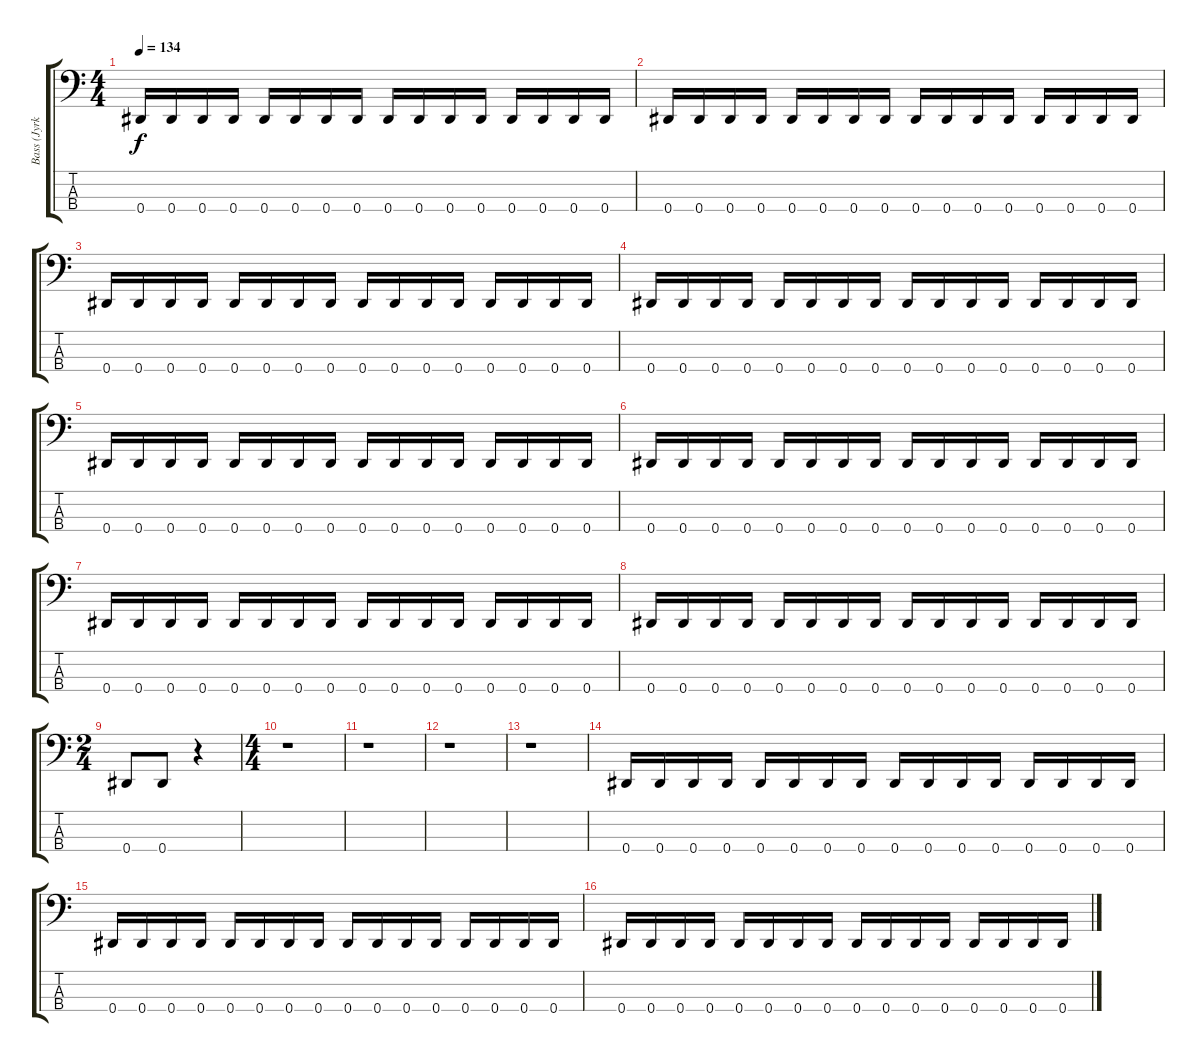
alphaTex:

\track ("Bass (Jyrki Lentonen)" "Bass (Jyrk") {instrument electricbasspick}
\staff {score tabs}
\tuning (Gb2 Db2 Ab1 Eb1) {hide}
\ts (4 4)
\tempo 134
\clef f4
\ks c
0.4.16{dy f instrument electricbasspick} 0.4.16 0.4.16 0.4.16 0.4.16 0.4.16 0.4.16 0.4.16 0.4.16 0.4.16 0.4.16 0.4.16 0.4.16 0.4.16 0.4.16 0.4.16 |
0.4.16 0.4.16 0.4.16 0.4.16 0.4.16 0.4.16 0.4.16 0.4.16 0.4.16 0.4.16 0.4.16 0.4.16 0.4.16 0.4.16 0.4.16 0.4.16 |
0.4.16 0.4.16 0.4.16 0.4.16 0.4.16 0.4.16 0.4.16 0.4.16 0.4.16 0.4.16 0.4.16 0.4.16 0.4.16 0.4.16 0.4.16 0.4.16 |
0.4.16 0.4.16 0.4.16 0.4.16 0.4.16 0.4.16 0.4.16 0.4.16 0.4.16 0.4.16 0.4.16 0.4.16 0.4.16 0.4.16 0.4.16 0.4.16 |
0.4.16 0.4.16 0.4.16 0.4.16 0.4.16 0.4.16 0.4.16 0.4.16 0.4.16 0.4.16 0.4.16 0.4.16 0.4.16 0.4.16 0.4.16 0.4.16 |
0.4.16 0.4.16 0.4.16 0.4.16 0.4.16 0.4.16 0.4.16 0.4.16 0.4.16 0.4.16 0.4.16 0.4.16 0.4.16 0.4.16 0.4.16 0.4.16 |
0.4.16 0.4.16 0.4.16 0.4.16 0.4.16 0.4.16 0.4.16 0.4.16 0.4.16 0.4.16 0.4.16 0.4.16 0.4.16 0.4.16 0.4.16 0.4.16 |
0.4.16 0.4.16 0.4.16 0.4.16 0.4.16 0.4.16 0.4.16 0.4.16 0.4.16 0.4.16 0.4.16 0.4.16 0.4.16 0.4.16 0.4.16 0.4.16 |
\ts (2 4)
0.4.8 0.4.8 r.4 |
\ts (4 4)
r.1 |
r.1 |
r.1 |
r.1 |
0.4.16 0.4.16 0.4.16 0.4.16 0.4.16 0.4.16 0.4.16 0.4.16 0.4.16 0.4.16 0.4.16 0.4.16 0.4.16 0.4.16 0.4.16 0.4.16 |
0.4.16 0.4.16 0.4.16 0.4.16 0.4.16 0.4.16 0.4.16 0.4.16 0.4.16 0.4.16 0.4.16 0.4.16 0.4.16 0.4.16 0.4.16 0.4.16 |
0.4.16 0.4.16 0.4.16 0.4.16 0.4.16 0.4.16 0.4.16 0.4.16 0.4.16 0.4.16 0.4.16 0.4.16 0.4.16 0.4.16 0.4.16 0.4.16
